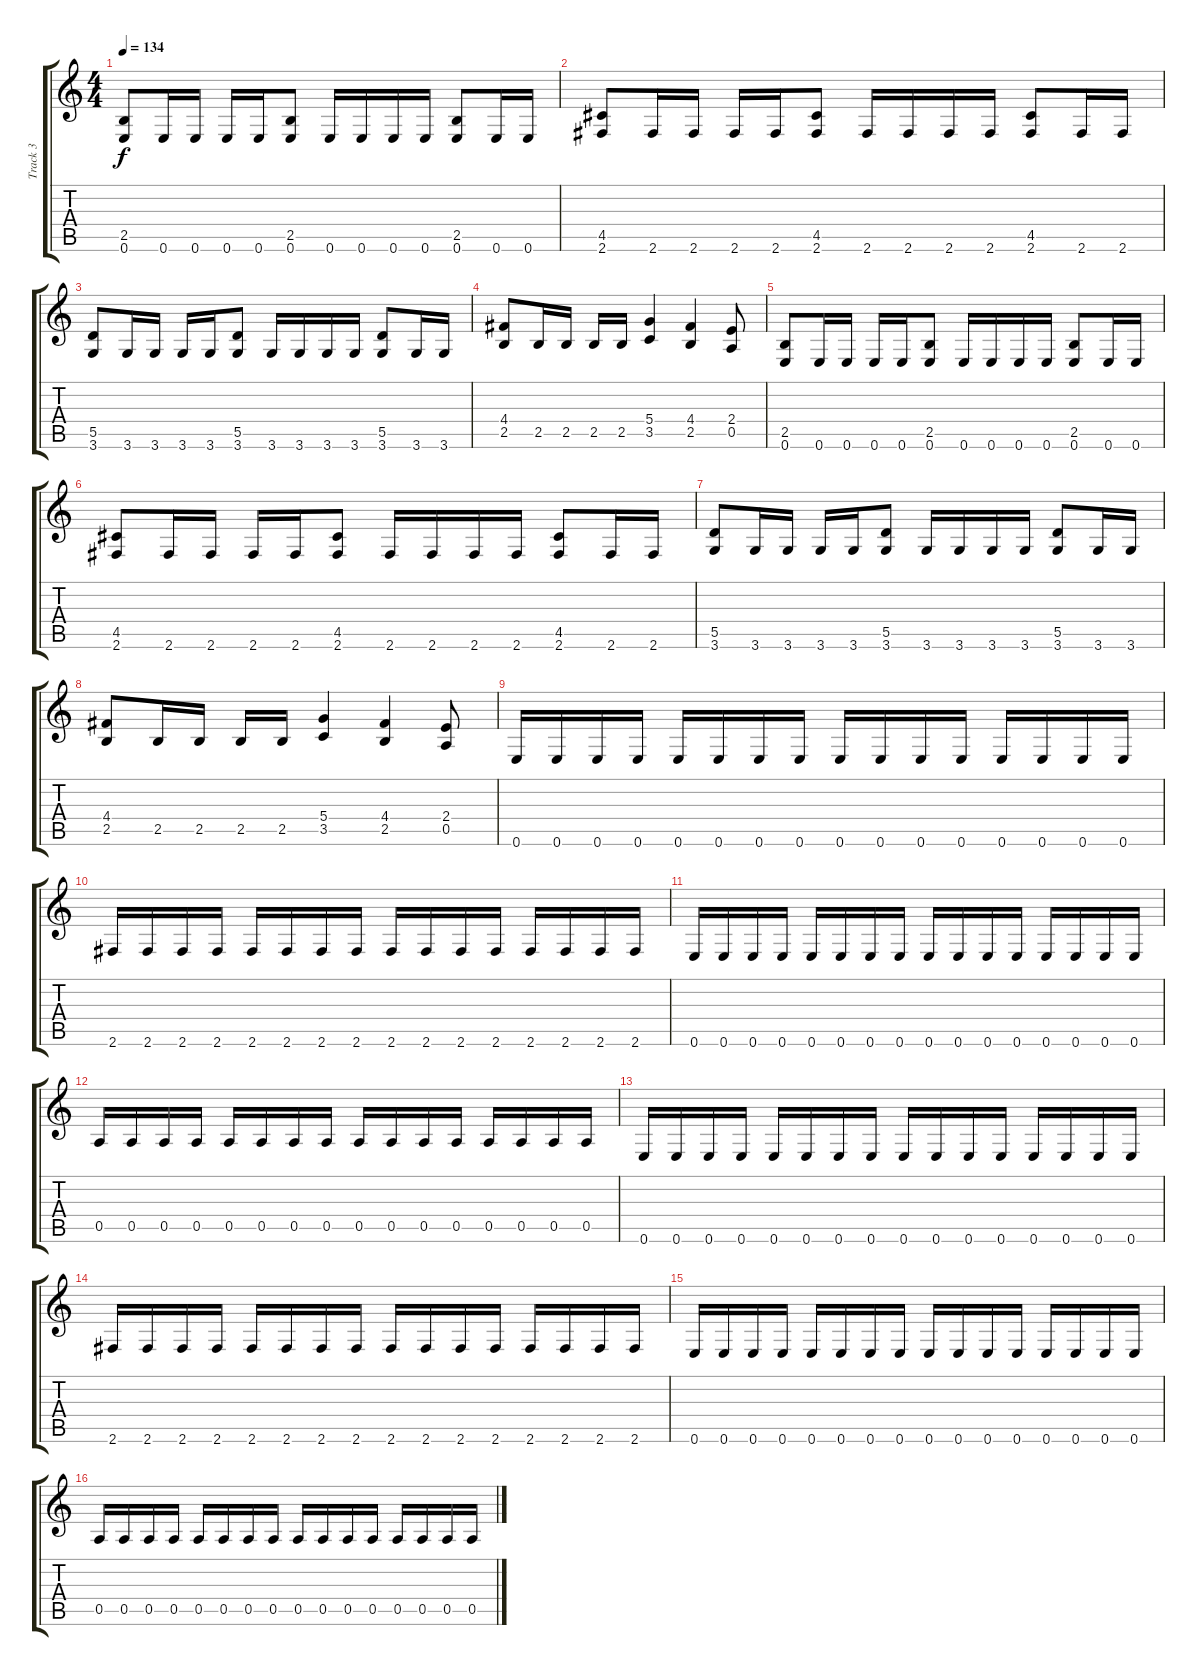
\track ("Track 3" "Track 3") {instrument distortionguitar}
\staff {score tabs}
\tuning (E4 B3 G3 D3 A2 E2) {hide}
\ts (4 4)
\tempo 134
\clef g2
\ks c
(2.5 0.6).8{dy f} 0.6.16 0.6.16 0.6.16 0.6.16 (2.5 0.6).8 0.6.16 0.6.16 0.6.16 0.6.16 (2.5 0.6).8 0.6.16 0.6.16 |
(4.5 2.6).8 2.6.16 2.6.16 2.6.16 2.6.16 (4.5 2.6).8 2.6.16 2.6.16 2.6.16 2.6.16 (4.5 2.6).8 2.6.16 2.6.16 |
(5.5 3.6).8 3.6.16 3.6.16 3.6.16 3.6.16 (5.5 3.6).8 3.6.16 3.6.16 3.6.16 3.6.16 (5.5 3.6).8 3.6.16 3.6.16 |
(4.4 2.5).8 2.5.16 2.5.16 2.5.16 2.5.16 (5.4 3.5).4 (4.4 2.5).4 (2.4 0.5).8 |
(2.5 0.6).8 0.6.16 0.6.16 0.6.16 0.6.16 (2.5 0.6).8 0.6.16 0.6.16 0.6.16 0.6.16 (2.5 0.6).8 0.6.16 0.6.16 |
(4.5 2.6).8 2.6.16 2.6.16 2.6.16 2.6.16 (4.5 2.6).8 2.6.16 2.6.16 2.6.16 2.6.16 (4.5 2.6).8 2.6.16 2.6.16 |
(5.5 3.6).8 3.6.16 3.6.16 3.6.16 3.6.16 (5.5 3.6).8 3.6.16 3.6.16 3.6.16 3.6.16 (5.5 3.6).8 3.6.16 3.6.16 |
(4.4 2.5).8 2.5.16 2.5.16 2.5.16 2.5.16 (5.4 3.5).4 (4.4 2.5).4 (2.4 0.5).8 |
0.6.16 0.6.16 0.6.16 0.6.16 0.6.16 0.6.16 0.6.16 0.6.16 0.6.16 0.6.16 0.6.16 0.6.16 0.6.16 0.6.16 0.6.16 0.6.16 |
2.6.16 2.6.16 2.6.16 2.6.16 2.6.16 2.6.16 2.6.16 2.6.16 2.6.16 2.6.16 2.6.16 2.6.16 2.6.16 2.6.16 2.6.16 2.6.16 |
0.6.16 0.6.16 0.6.16 0.6.16 0.6.16 0.6.16 0.6.16 0.6.16 0.6.16 0.6.16 0.6.16 0.6.16 0.6.16 0.6.16 0.6.16 0.6.16 |
0.5.16 0.5.16 0.5.16 0.5.16 0.5.16 0.5.16 0.5.16 0.5.16 0.5.16 0.5.16 0.5.16 0.5.16 0.5.16 0.5.16 0.5.16 0.5.16 |
0.6.16 0.6.16 0.6.16 0.6.16 0.6.16 0.6.16 0.6.16 0.6.16 0.6.16 0.6.16 0.6.16 0.6.16 0.6.16 0.6.16 0.6.16 0.6.16 |
2.6.16 2.6.16 2.6.16 2.6.16 2.6.16 2.6.16 2.6.16 2.6.16 2.6.16 2.6.16 2.6.16 2.6.16 2.6.16 2.6.16 2.6.16 2.6.16 |
0.6.16 0.6.16 0.6.16 0.6.16 0.6.16 0.6.16 0.6.16 0.6.16 0.6.16 0.6.16 0.6.16 0.6.16 0.6.16 0.6.16 0.6.16 0.6.16 |
0.5.16 0.5.16 0.5.16 0.5.16 0.5.16 0.5.16 0.5.16 0.5.16 0.5.16 0.5.16 0.5.16 0.5.16 0.5.16 0.5.16 0.5.16 0.5.16
